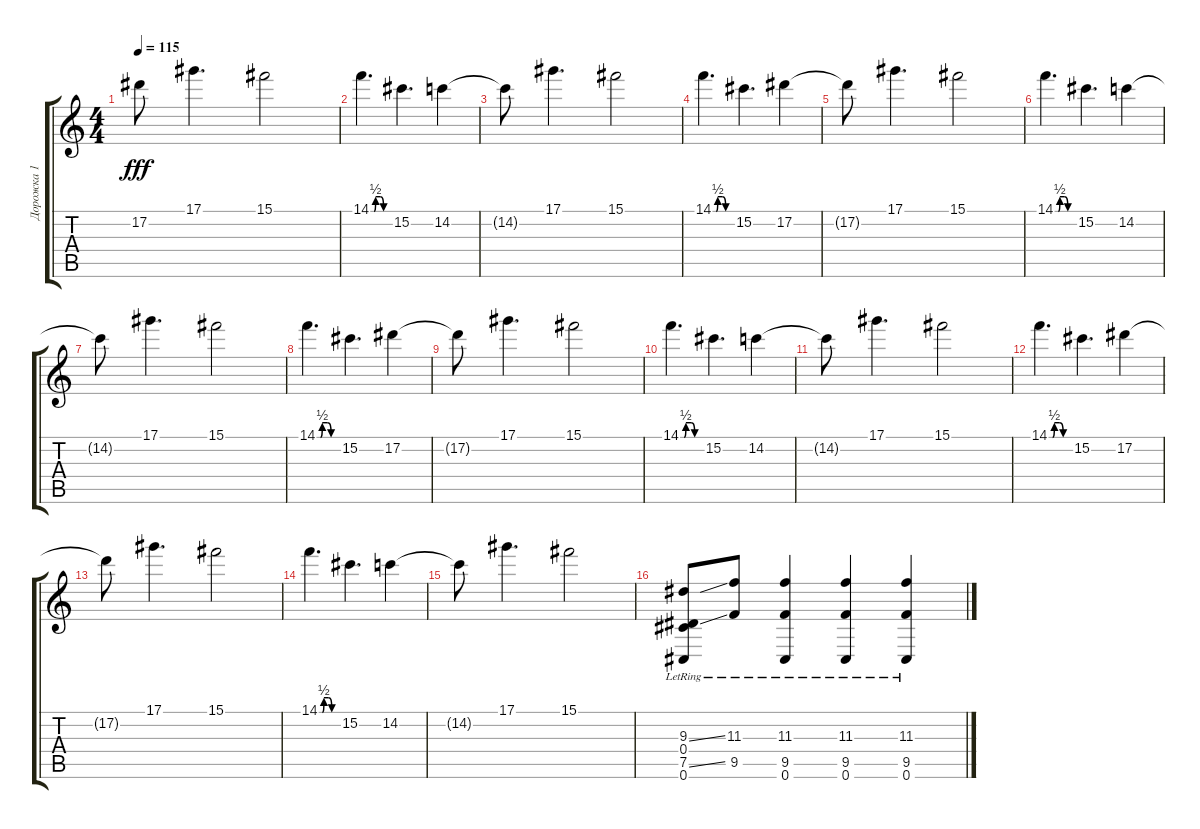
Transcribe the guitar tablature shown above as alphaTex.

\track ("Дорожка 1" "Дорожка 1") {instrument electricguitarjazz}
\staff {score tabs}
\tuning (Eb4 Bb3 Gb3 Db3 Ab2 Db2) {hide}
\ts (4 4)
\tempo 115
\clef g2
\ks c
17.2{t}.8{dy fff} 17.1.4{d} 15.1.2 |
14.1{be (custom 0 0 10 0 15 2 30 2 40 0 60 0)}.4{d} 15.2.4{d} 14.2.4 |
14.2{t}.8 17.1.4{d} 15.1.2 |
14.1{be (custom 0 0 10 0 15 2 30 2 40 0 60 0)}.4{d} 15.2.4{d} 17.2.4 |
17.2{t}.8 17.1.4{d} 15.1.2 |
14.1{be (custom 0 0 10 0 15 2 30 2 40 0 60 0)}.4{d} 15.2.4{d} 14.2.4 |
14.2{t}.8 17.1.4{d} 15.1.2 |
14.1{be (custom 0 0 10 0 15 2 30 2 40 0 60 0)}.4{d} 15.2.4{d} 17.2.4 |
17.2{t}.8 17.1.4{d} 15.1.2 |
14.1{be (custom 0 0 10 0 15 2 30 2 40 0 60 0)}.4{d} 15.2.4{d} 14.2.4 |
14.2{t}.8 17.1.4{d} 15.1.2 |
14.1{be (custom 0 0 10 0 15 2 30 2 40 0 60 0)}.4{d} 15.2.4{d} 17.2.4 |
17.2{t}.8 17.1.4{d} 15.1.2 |
14.1{be (custom 0 0 10 0 15 2 30 2 40 0 60 0)}.4{d} 15.2.4{d} 14.2.4 |
14.2{t}.8 17.1.4{d} 15.1.2 |
(9.3{ss lr} 0.4 7.5{ss lr} 0.6{lr}).8 (11.3{lr} 9.5{lr}).8 (11.3{lr} 9.5{lr} 0.6{lr}).4 (11.3{lr} 9.5{lr} 0.6{lr}).4 (11.3{ss lr} 9.5{ss lr} 0.6{lr}).4
